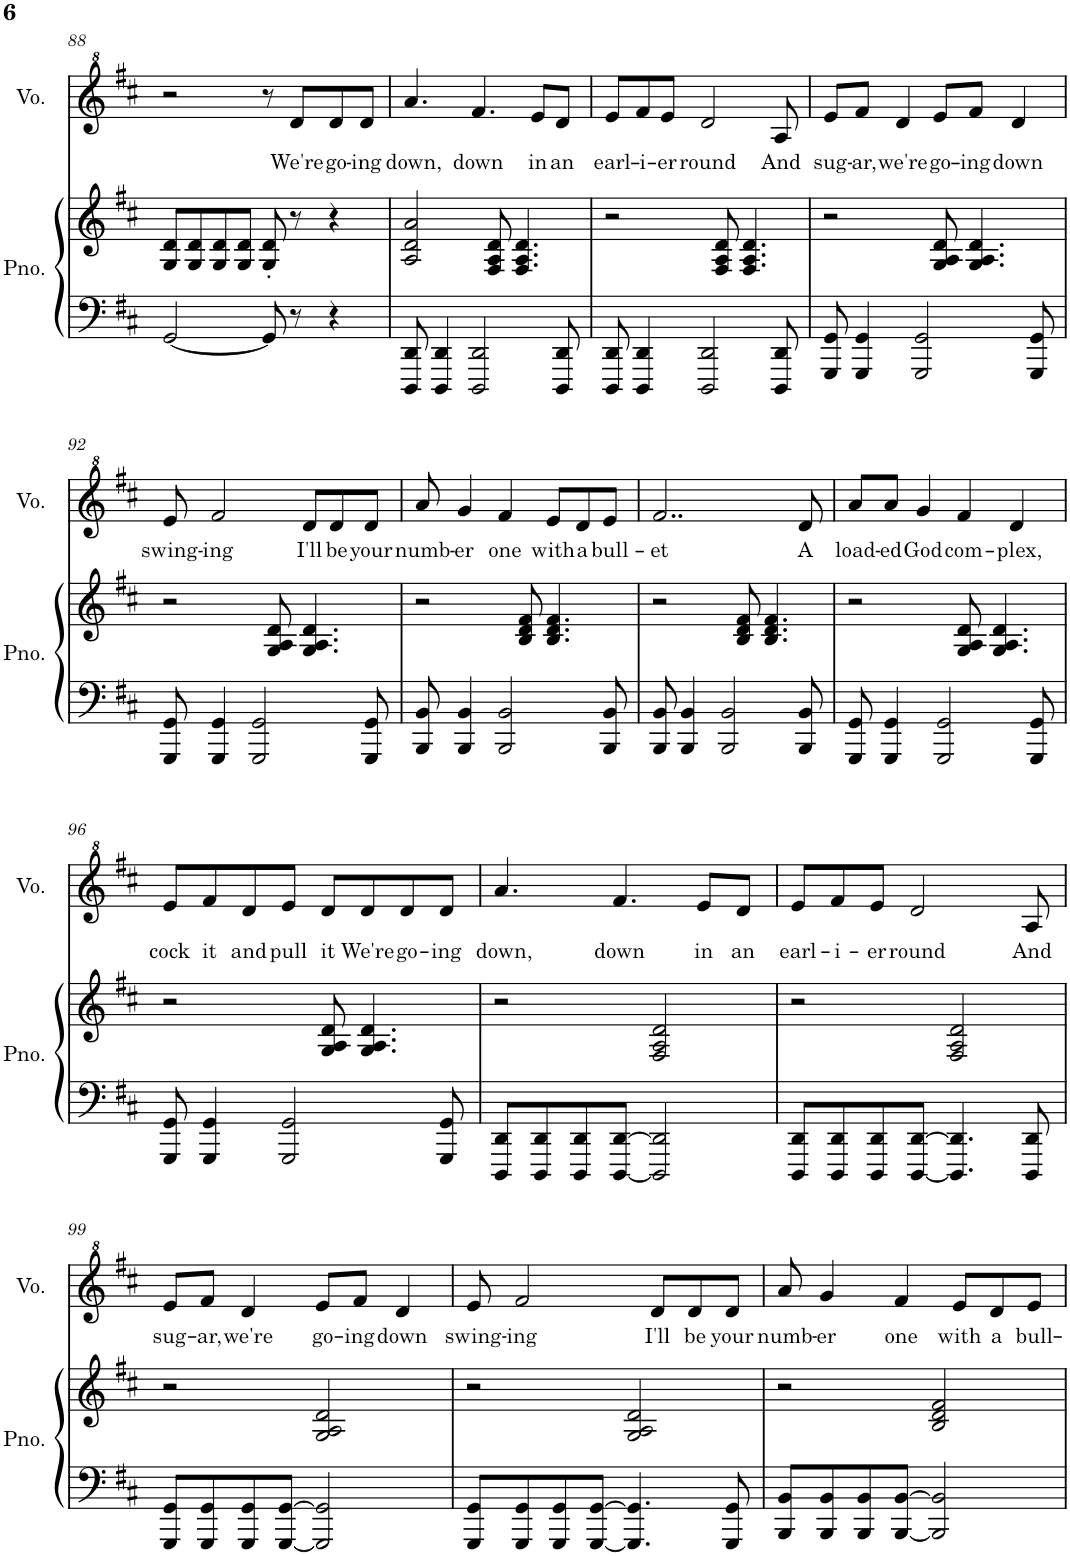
**kern	**kern	**kern	**text
*part2	*part2	*part1	*part1
*staff3	*staff2	*staff1	*staff1
*I"Piano	*	*I"Vocals	*
*I'Pno.	*	*I'Vo.	*
!!LO:PB:g=z
*clefF4	*clefG2	*clefG^2	*
*k[f#c#]	*k[f#c#]	*k[f#c#]	*
*M4/4	*M4/4	*M4/4	*
=88	=88	=88	=88
[2GG/	8G/ 8d/L	2r	.
.	8G/ 8d/	.	.
.	8G/ 8d/	.	.
.	8G/ 8d/J	.	.
8GG/]	8G/' 8d/'	8r	.
!	!	!	!LO:LY:b
8r	8r	8dd/L	We're
!	!	!	!LO:LY:b
4r	4r	8dd/	go-
!	!	!	!LO:LY:b
.	.	8dd/J	-ing
=89	=89	=89	=89
!	!	!	!LO:LY:b
8DDD/ 8DD/	2A/ 2d/ 2a/	4.aa/	down,
4DDD/ 4DD/	.	.	.
!	!	!	!LO:LY:b
2DDD/ 2DD/	.	4.ff#/	down
.	8F#/ 8A/ 8d/	.	.
.	4.F#/ 4.A/ 4.d/	.	.
!	!	!	!LO:LY:b
.	.	8ee/L	in
!	!	!	!LO:LY:b
8DDD/ 8DD/	.	8dd/J	an
=90	=90	=90	=90
!	!	!	!LO:LY:b
8DDD/ 8DD/	2r	8ee/L	earl-
!	!	!	!LO:LY:b
4DDD/ 4DD/	.	8ff#/	-i-
!	!	!	!LO:LY:b
.	.	8ee/J	-er
!	!	!	!LO:LY:b
2DDD/ 2DD/	.	2dd/	round
.	8F#/ 8A/ 8d/	.	.
.	4.F#/ 4.A/ 4.d/	.	.
!	!	!	!LO:LY:b
8DDD/ 8DD/	.	8a/	And
=91	=91	=91	=91
!	!	!	!LO:LY:b
8GGG/ 8GG/	2r	8ee/L	sug-
!	!	!	!LO:LY:b
4GGG/ 4GG/	.	8ff#/J	-ar,
!	!	!	!LO:LY:b
.	.	4dd/	we're
2GGG/ 2GG/	.	.	.
!	!	!	!LO:LY:b
.	8G/ 8A/ 8d/	8ee/L	go-
!	!	!	!LO:LY:b
.	4.G/ 4.A/ 4.d/	8ff#/J	-ing
!	!	!	!LO:LY:b
.	.	4dd/	down
8GGG/ 8GG/	.	.	.
!!LO:LB:g=z
=92	=92	=92	=92
!	!	!	!LO:LY:b
8GGG/ 8GG/	2r	8ee/	swing-
!	!	!	!LO:LY:b
4GGG/ 4GG/	.	2ff#/	-ing
2GGG/ 2GG/	.	.	.
.	8G/ 8A/ 8d/	.	.
!	!	!	!LO:LY:b
.	4.G/ 4.A/ 4.d/	8dd/L	I'll
!	!	!	!LO:LY:b
.	.	8dd/	be
!	!	!	!LO:LY:b
8GGG/ 8GG/	.	8dd/J	your
=93	=93	=93	=93
!	!	!	!LO:LY:b
8BBB/ 8BB/	2r	8aa/	numb-
!	!	!	!LO:LY:b
4BBB/ 4BB/	.	4gg/	-er
!	!	!	!LO:LY:b
2BBB/ 2BB/	.	4ff#/	one
.	8B/ 8d/ 8f#/	.	.
!	!	!	!LO:LY:b
.	4.B/ 4.d/ 4.f#/	8ee/L	with
!	!	!	!LO:LY:b
.	.	8dd/	a
!	!	!	!LO:LY:b
8BBB/ 8BB/	.	8ee/J	bull-
=94	=94	=94	=94
!	!	!	!LO:LY:b
8BBB/ 8BB/	2r	2..ff#/	-et
4BBB/ 4BB/	.	.	.
2BBB/ 2BB/	.	.	.
.	8B/ 8d/ 8f#/	.	.
.	4.B/ 4.d/ 4.f#/	.	.
!	!	!	!LO:LY:b
8BBB/ 8BB/	.	8dd/	A
=95	=95	=95	=95
!	!	!	!LO:LY:b
8GGG/ 8GG/	2r	8aa/L	load-
!	!	!	!LO:LY:b
4GGG/ 4GG/	.	8aa/J	ed
!	!	!	!LO:LY:b
.	.	4gg/	God
2GGG/ 2GG/	.	.	.
!	!	!	!LO:LY:b
.	8G/ 8A/ 8d/	4ff#/	com-
.	4.G/ 4.A/ 4.d/	.	.
!	!	!	!LO:LY:b
.	.	4dd/	-plex,
8GGG/ 8GG/	.	.	.
!!LO:LB:g=z
=96	=96	=96	=96
!	!	!	!LO:LY:b
8GGG/ 8GG/	2r	8ee/L	cock
!	!	!	!LO:LY:b
4GGG/ 4GG/	.	8ff#/	it
!	!	!	!LO:LY:b
.	.	8dd/	and
!	!	!	!LO:LY:b
2GGG/ 2GG/	.	8ee/J	pull
!	!	!	!LO:LY:b
.	8G/ 8A/ 8d/	8dd/L	it
!	!	!	!LO:LY:b
.	4.G/ 4.A/ 4.d/	8dd/	We're
!	!	!	!LO:LY:b
.	.	8dd/	go-
!	!	!	!LO:LY:b
8GGG/ 8GG/	.	8dd/J	-ing
=97	=97	=97	=97
!	!	!	!LO:LY:b
8DDD/ 8DD/L	2r	4.aa/	down,
8DDD/ 8DD/	.	.	.
8DDD/ 8DD/	.	.	.
!	!	!	!LO:LY:b
[8DDD/ [8DD/J	.	4.ff#/	down
2DDD/] 2DD/]	2F#/ 2A/ 2d/	.	.
!	!	!	!LO:LY:b
.	.	8ee/L	in
!	!	!	!LO:LY:b
.	.	8dd/J	an
=98	=98	=98	=98
!	!	!	!LO:LY:b
8DDD/ 8DD/L	2r	8ee/L	earl-
!	!	!	!LO:LY:b
8DDD/ 8DD/	.	8ff#/	-i-
!	!	!	!LO:LY:b
8DDD/ 8DD/	.	8ee/J	-er
!	!	!	!LO:LY:b
[8DDD/ [8DD/J	.	2dd/	round
4.DDD/] 4.DD/]	2F#/ 2A/ 2d/	.	.
!	!	!	!LO:LY:b
8DDD/ 8DD/	.	8a/	And
!!LO:LB:g=z
=99	=99	=99	=99
!	!	!	!LO:LY:b
8GGG/ 8GG/L	2r	8ee/L	sug-
!	!	!	!LO:LY:b
8GGG/ 8GG/	.	8ff#/J	-ar,
!	!	!	!LO:LY:b
8GGG/ 8GG/	.	4dd/	we're
[8GGG/ [8GG/J	.	.	.
!	!	!	!LO:LY:b
2GGG/] 2GG/]	2G/ 2A/ 2d/	8ee/L	go-
!	!	!	!LO:LY:b
.	.	8ff#/J	-ing
!	!	!	!LO:LY:b
.	.	4dd/	down
=100	=100	=100	=100
!	!	!	!LO:LY:b
8GGG/ 8GG/L	2r	8ee/	swing-
!	!	!	!LO:LY:b
8GGG/ 8GG/	.	2ff#/	-ing
8GGG/ 8GG/	.	.	.
[8GGG/ [8GG/J	.	.	.
4.GGG/] 4.GG/]	2G/ 2A/ 2d/	.	.
!	!	!	!LO:LY:b
.	.	8dd/L	I'll
!	!	!	!LO:LY:b
.	.	8dd/	be
!	!	!	!LO:LY:b
8GGG/ 8GG/	.	8dd/J	your
=101	=101	=101	=101
!	!	!	!LO:LY:b
8BBB/ 8BB/L	2r	8aa/	numb-
!	!	!	!LO:LY:b
8BBB/ 8BB/	.	4gg/	-er
8BBB/ 8BB/	.	.	.
!	!	!	!LO:LY:b
[8BBB/ [8BB/J	.	4ff#/	one
2BBB/] 2BB/]	2B/ 2d/ 2f#/	.	.
!	!	!	!LO:LY:b
.	.	8ee/L	with
!	!	!	!LO:LY:b
.	.	8dd/	a
!	!	!	!LO:LY:b
.	.	8ee/J	bull-
=	=	=	=
*-	*-	*-	*-
